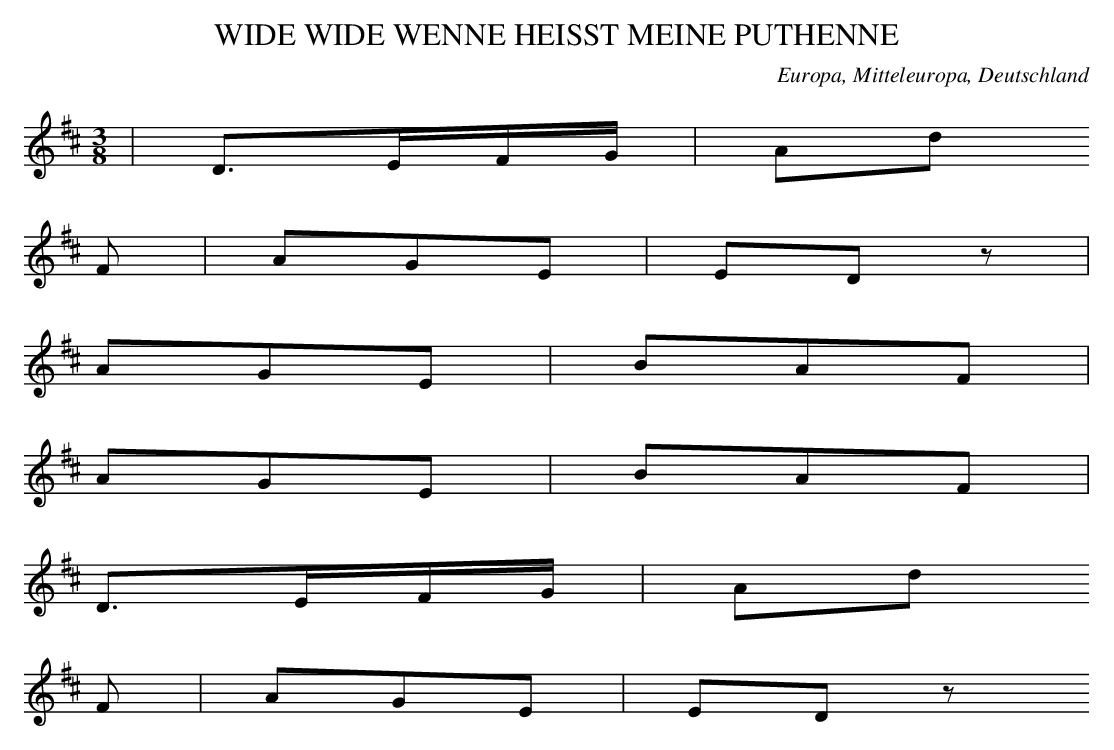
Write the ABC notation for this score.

X:1
T: WIDE WIDE WENNE HEISST MEINE PUTHENNE
O: Europa, Mitteleuropa, Deutschland
M: 3/8
L: 1/16
K: D
 | D3EFG | A2d2
F2 | A2G2E2 | E2D2z2 |
A2G2E2 | B2A2F2 |
A2G2E2 | B2A2F2 |
D3EFG | A2d2
F2 | A2G2E2 | E2D2z2
